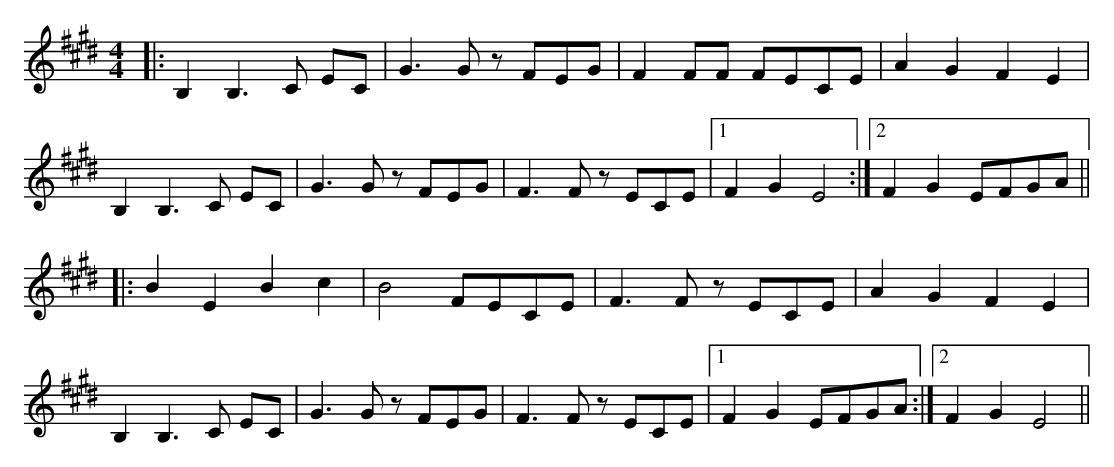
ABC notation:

X:1
M:4/4
K:E
|:B,2B,3 C EC|G3G zFEG|F2 FF FECE|A2G2F2E2|
B,2B,3 C EC|G3G zFEG|F3F zECE|1 F2G2E4:|2 F2G2EFGA||
|:B2E2 B2c2|B4FECE|F3F zECE|A2G2F2E2|
B,2B,3 C EC|G3G zFEG|F3F zECE|1 F2G2EFGA:|2 F2G2E4||
